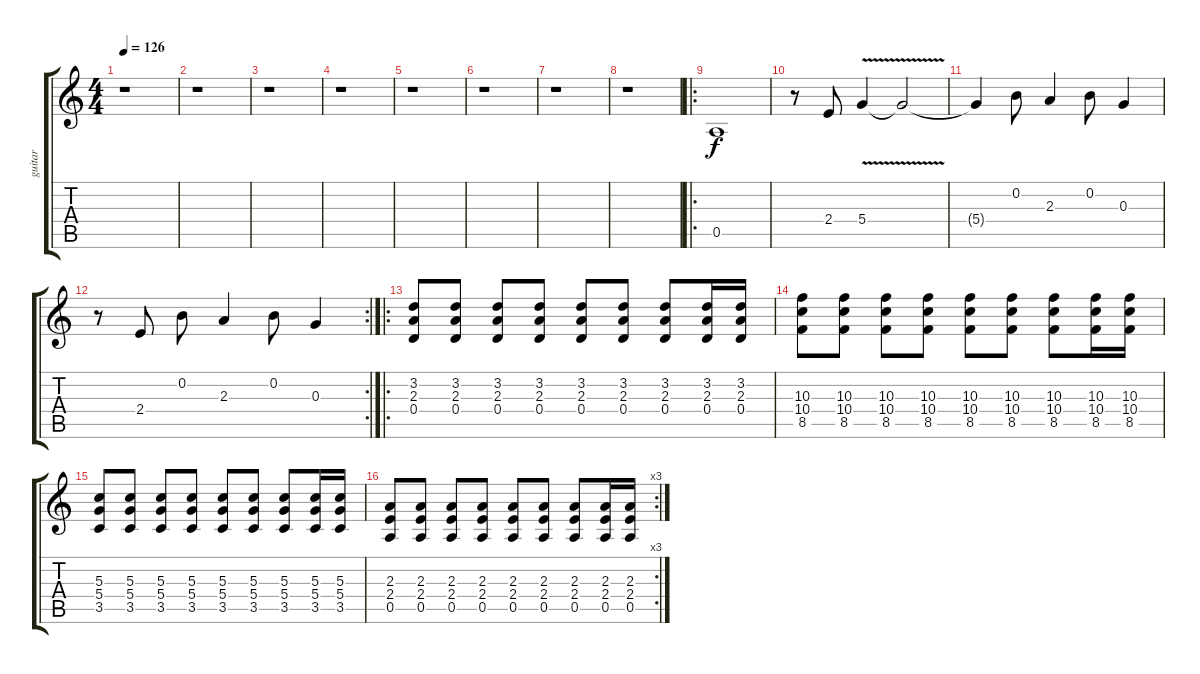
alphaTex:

\track ("guitar" "guitar") {instrument electricguitarclean}
\staff {score tabs}
\tuning (E4 B3 G3 D3 A2 E2) {hide}
\ts (4 4)
\tempo 126
\clef g2
\ks c
r.1{dy f} |
r.1 |
r.1 |
r.1 |
r.1 |
r.1 |
r.1 |
r.1 |
\ro
0.5.1 |
r.8 2.4.8 5.4{v}.4 5.4{t}.2 |
5.4{t}.4 0.2.8 2.3.4 0.2.8 0.3.4 |
\rc 2
r.8 2.4.8 0.2.8 2.3.4 0.2.8 0.3.4 |
\ro
(3.2 2.3 0.4).8{instrument distortionguitar} (3.2 2.3 0.4).8 (3.2 2.3 0.4).8 (3.2 2.3 0.4).8 (3.2 2.3 0.4).8 (3.2 2.3 0.4).8 (3.2 2.3 0.4).8 (3.2 2.3 0.4).16 (3.2 2.3 0.4).16 |
(10.3 10.4 8.5).8 (10.3 10.4 8.5).8 (10.3 10.4 8.5).8 (10.3 10.4 8.5).8 (10.3 10.4 8.5).8 (10.3 10.4 8.5).8 (10.3 10.4 8.5).8 (10.3 10.4 8.5).16 (10.3 10.4 8.5).16 |
(5.3 5.4 3.5).8 (5.3 5.4 3.5).8 (5.3 5.4 3.5).8 (5.3 5.4 3.5).8 (5.3 5.4 3.5).8 (5.3 5.4 3.5).8 (5.3 5.4 3.5).8 (5.3 5.4 3.5).16 (5.3 5.4 3.5).16 |
\rc 3
(2.3 2.4 0.5).8 (2.3 2.4 0.5).8 (2.3 2.4 0.5).8 (2.3 2.4 0.5).8 (2.3 2.4 0.5).8 (2.3 2.4 0.5).8 (2.3 2.4 0.5).8 (2.3 2.4 0.5).16 (2.3 2.4 0.5).16
